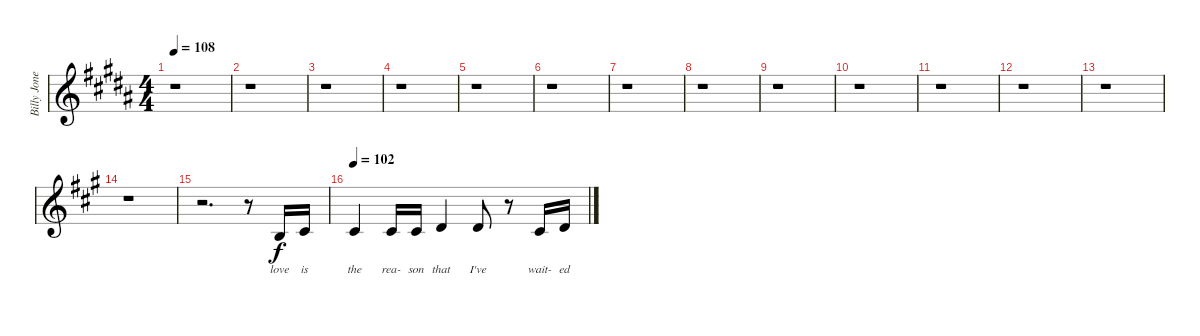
\track ("Billy Jones Vocals" "Billy Jone") {instrument flute}
\staff {score}
\tuning (E4 B3 G3 D3 A2 E2) {hide}
\ts (4 4)
\tempo 108
\clef g2
\ks b
r.1{dy f} |
r.1 |
r.1 |
r.1 |
r.1 |
r.1 |
r.1 |
r.1 |
r.1 |
r.1 |
r.1 |
r.1 |
r.1 |
\ks a
r.1 |
r.2{d} r.8 4.3.16{lyrics (0 "love") lyrics (1 "") lyrics (2 "") lyrics (3 "") lyrics (4 "") volume 12} 6.3.16{lyrics (0 "is") lyrics (1 "") lyrics (2 "") lyrics (3 "") lyrics (4 "")} |
\tempo 102
6.3.4{lyrics (0 "the") lyrics (1 "") lyrics (2 "") lyrics (3 "") lyrics (4 "")} 6.3.16{lyrics (0 "rea-") lyrics (1 "") lyrics (2 "") lyrics (3 "") lyrics (4 "")} 6.3.16{lyrics (0 "son") lyrics (1 "") lyrics (2 "") lyrics (3 "") lyrics (4 "")} 7.3.4{lyrics (0 "that") lyrics (1 "") lyrics (2 "") lyrics (3 "") lyrics (4 "")} 7.3.8{lyrics (0 "I've") lyrics (1 "") lyrics (2 "") lyrics (3 "") lyrics (4 "")} r.8 6.3.16{lyrics (0 "wait-") lyrics (1 "") lyrics (2 "") lyrics (3 "") lyrics (4 "")} 7.3.16{lyrics (0 "ed") lyrics (1 "") lyrics (2 "") lyrics (3 "") lyrics (4 "")}
